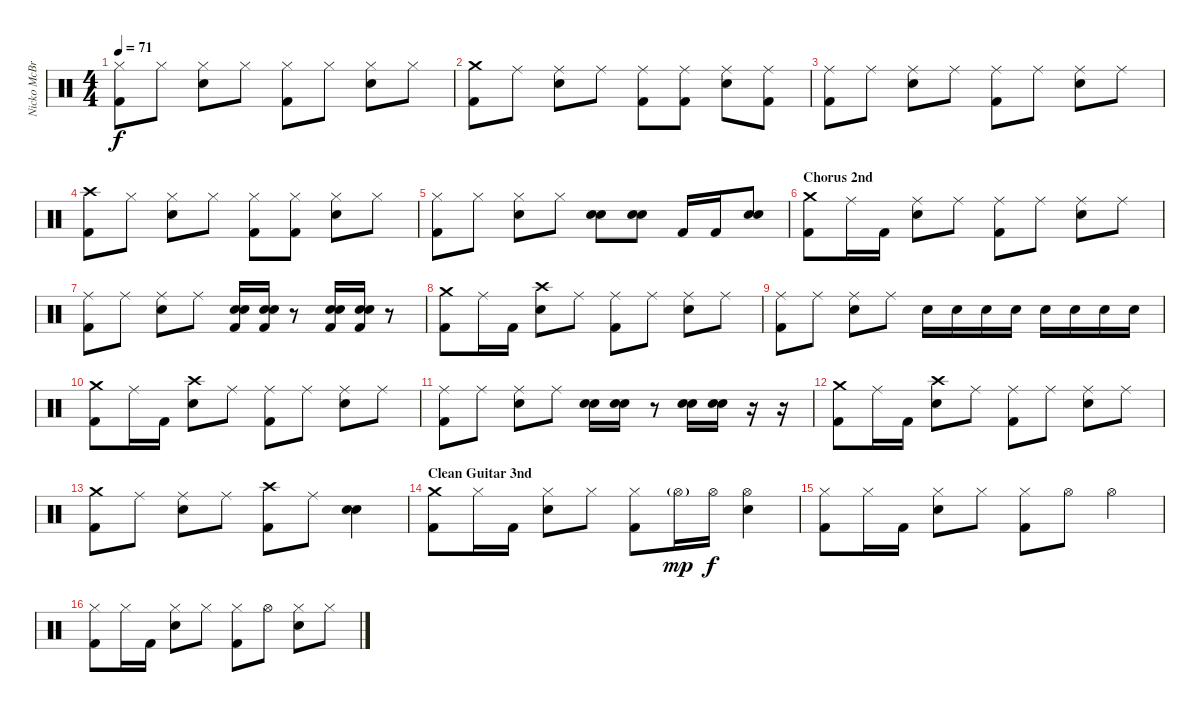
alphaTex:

\track ("Nicko McBrain" "Nicko McBr") {instrument percussion}
\staff {score}
\articulation defaults
\ts (4 4)
\tempo 71
\clef neutral
\ks c
("Hi-Hat (closed)" "Kick (hit) 2").8{dy f} "Hi-Hat (closed)".8 ("Hi-Hat (closed)" "Snare (hit) 2").8 "Hi-Hat (closed)".8 ("Hi-Hat (closed)" "Kick (hit) 2").8 "Hi-Hat (closed)".8 ("Hi-Hat (closed)" "Snare (hit) 2").8 "Hi-Hat (closed)".8 |
("Crash medium (hit)" "Kick (hit) 2").8 "Ride (middle)".8 ("Ride (middle)" "Snare (hit) 2").8 "Ride (middle)".8 ("Ride (middle)" "Kick (hit) 2").8 ("Ride (middle)" "Kick (hit) 2").8 ("Ride (middle)" "Snare (hit) 2").8 ("Ride (middle)" "Kick (hit) 2").8 |
("Ride (middle)" "Kick (hit) 2").8 "Ride (middle)".8 ("Ride (middle)" "Snare (hit) 2").8 "Ride (middle)".8 ("Ride (middle)" "Kick (hit) 2").8 "Ride (middle)".8 ("Ride (middle)" "Snare (hit) 2").8 "Ride (middle)".8 |
("Crash high (hit)" "Kick (hit) 2").8 "Hi-Hat (closed)".8 ("Hi-Hat (closed)" "Snare (hit) 2").8 "Hi-Hat (closed)".8 ("Hi-Hat (closed)" "Kick (hit) 2").8 ("Hi-Hat (closed)" "Kick (hit) 2").8 ("Hi-Hat (closed)" "Snare (hit) 2").8 "Hi-Hat (closed)".8 |
("Hi-Hat (closed)" "Kick (hit) 2").8 "Hi-Hat (closed)".8 ("Hi-Hat (closed)" "Snare (hit) 2").8 "Hi-Hat (closed)".8 ("Snare (hit) 2" "Snare (hit) 2").8{bd 120} ("Snare (hit) 2" "Snare (hit) 2").8{bd 120} "Kick (hit) 2".16 "Kick (hit) 2".16 ("Snare (hit) 2" "Snare (hit) 2").8{bd 120} |
\section ("" "Chorus 2nd")
("Crash medium (hit)" "Kick (hit) 2").8 "Ride (middle)".16 "Kick (hit) 2".16 ("Ride (middle)" "Snare (hit) 2").8 "Ride (middle)".8 ("Ride (middle)" "Kick (hit) 2").8 "Ride (middle)".8 ("Ride (middle)" "Snare (hit) 2").8 "Ride (middle)".8 |
("Ride (middle)" "Kick (hit) 2").8 "Ride (middle)".8 ("Ride (middle)" "Snare (hit) 2").8 "Ride (middle)".8 ("Snare (hit) 2" "Snare (hit) 2" "Kick (hit) 2").16{bd 30} ("Snare (hit) 2" "Snare (hit) 2" "Kick (hit) 2").16{bd 30} r.8 ("Snare (hit) 2" "Snare (hit) 2" "Kick (hit) 2").16{bd 30} ("Snare (hit) 2" "Snare (hit) 2" "Kick (hit) 2").16{bd 30} r.8 |
("Crash medium (hit)" "Kick (hit) 2").8 "Ride (middle)".16 "Kick (hit) 2".16 ("Crash high (hit)" "Snare (hit) 2").8 "Ride (middle)".8 ("Ride (middle)" "Kick (hit) 2").8 "Ride (middle)".8 ("Ride (middle)" "Snare (hit) 2").8 "Ride (middle)".8 |
("Ride (middle)" "Kick (hit) 2").8 "Ride (middle)".8 ("Ride (middle)" "Snare (hit) 2").8 "Ride (middle)".8 "Snare (hit) 2".16 "Snare (hit) 2".16 "Snare (hit) 2".16 "Snare (hit) 2".16 "Snare (hit) 2".16 "Snare (hit) 2".16 "Snare (hit) 2".16 "Snare (hit) 2".16 |
("Crash medium (hit)" "Kick (hit) 2").8 "Ride (middle)".16 "Kick (hit) 2".16 ("Crash high (hit)" "Snare (hit) 2").8 "Ride (middle)".8 ("Ride (middle)" "Kick (hit) 2").8 "Ride (middle)".8 ("Ride (middle)" "Snare (hit) 2").8 "Ride (middle)".8 |
("Ride (middle)" "Kick (hit) 2").8 "Ride (middle)".8 ("Ride (middle)" "Snare (hit) 2").8 "Ride (middle)".8 ("Snare (hit) 2" "Snare (hit) 2").16{bd 120} ("Snare (hit) 2" "Snare (hit) 2").16{bd 120} r.8 ("Snare (hit) 2" "Snare (hit) 2").16{bd 120} ("Snare (hit) 2" "Snare (hit) 2").16{bd 120} r.16 r.16 |
("Crash medium (hit)" "Kick (hit) 2").8 "Ride (middle)".16 "Kick (hit) 2".16 ("Crash high (hit)" "Snare (hit) 2").8 "Ride (middle)".8 ("Ride (middle)" "Kick (hit) 2").8 "Ride (middle)".8 ("Ride (middle)" "Snare (hit) 2").8 "Ride (middle)".8 |
("Crash medium (hit)" "Kick (hit) 2").8 "Ride (middle)".8 ("Ride (middle)" "Snare (hit) 2").8 "Ride (middle)".8 ("Crash high (hit)" "Kick (hit) 2").8 "Ride (middle)".8 ("Snare (hit) 2" "Snare (hit) 2").4{bd 120} |
\section ("" "Clean Guitar 3nd")
("Crash medium (hit)" "Kick (hit) 2").8 "Hi-Hat (closed)".16 "Kick (hit) 2".16 ("Hi-Hat (closed)" "Snare (hit) 2").8 "Hi-Hat (closed)".8 ("Hi-Hat (closed)" "Kick (hit) 2").8 "Hi-Hat (open)"{g}.16{dy mp} "Hi-Hat (open)".16{dy f} ("Hi-Hat (open)" "Snare (hit) 2").4 |
("Hi-Hat (closed)" "Kick (hit) 2").8 "Hi-Hat (closed)".16 "Kick (hit) 2".16 ("Hi-Hat (closed)" "Snare (hit) 2").8 "Hi-Hat (closed)".8 ("Hi-Hat (closed)" "Kick (hit) 2").8 "Hi-Hat (open)".8 "Hi-Hat (open)".4 |
("Hi-Hat (closed)" "Kick (hit) 2").8 "Hi-Hat (closed)".16 "Kick (hit) 2".16 ("Hi-Hat (closed)" "Snare (hit) 2").8 "Hi-Hat (closed)".8 ("Hi-Hat (closed)" "Kick (hit) 2").8 "Hi-Hat (open)".8 ("Hi-Hat (closed)" "Snare (hit) 2").8 "Hi-Hat (closed)".8
